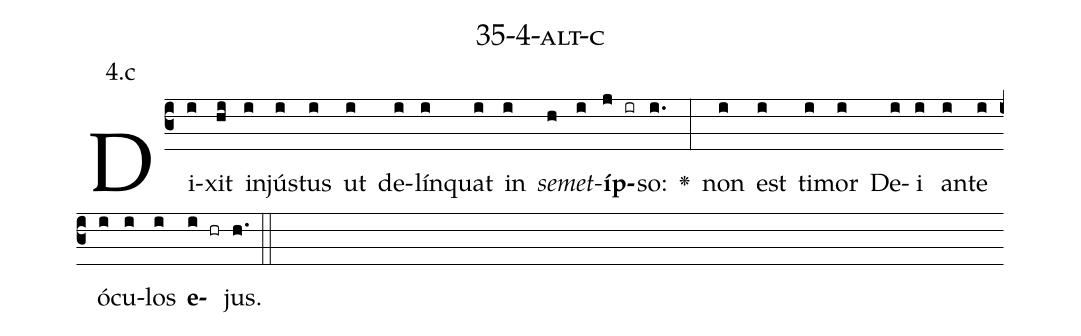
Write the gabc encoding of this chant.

name: 35-4-alt-c;
annotation: 4.c;
%%
(c3)Di(i)xit(hi) in(i)jús(i)tus(i) ut(i) de(i)lín(i)quat(i) in(i) <i>se</i>(h)<i>met</i>(i)<b>íp</b>(j ir)so:(i.) <v>\greheightstar</v>(:) non(i) est(i) ti(i)mor(i) De(i)i(i) an(i)te(i) ó(i)cu(i)los(i) <b>e</b>(i hr)jus.(h.) (::)


%E(i) u(i) o(i) u(i) a(i) e.(h.) (::)
